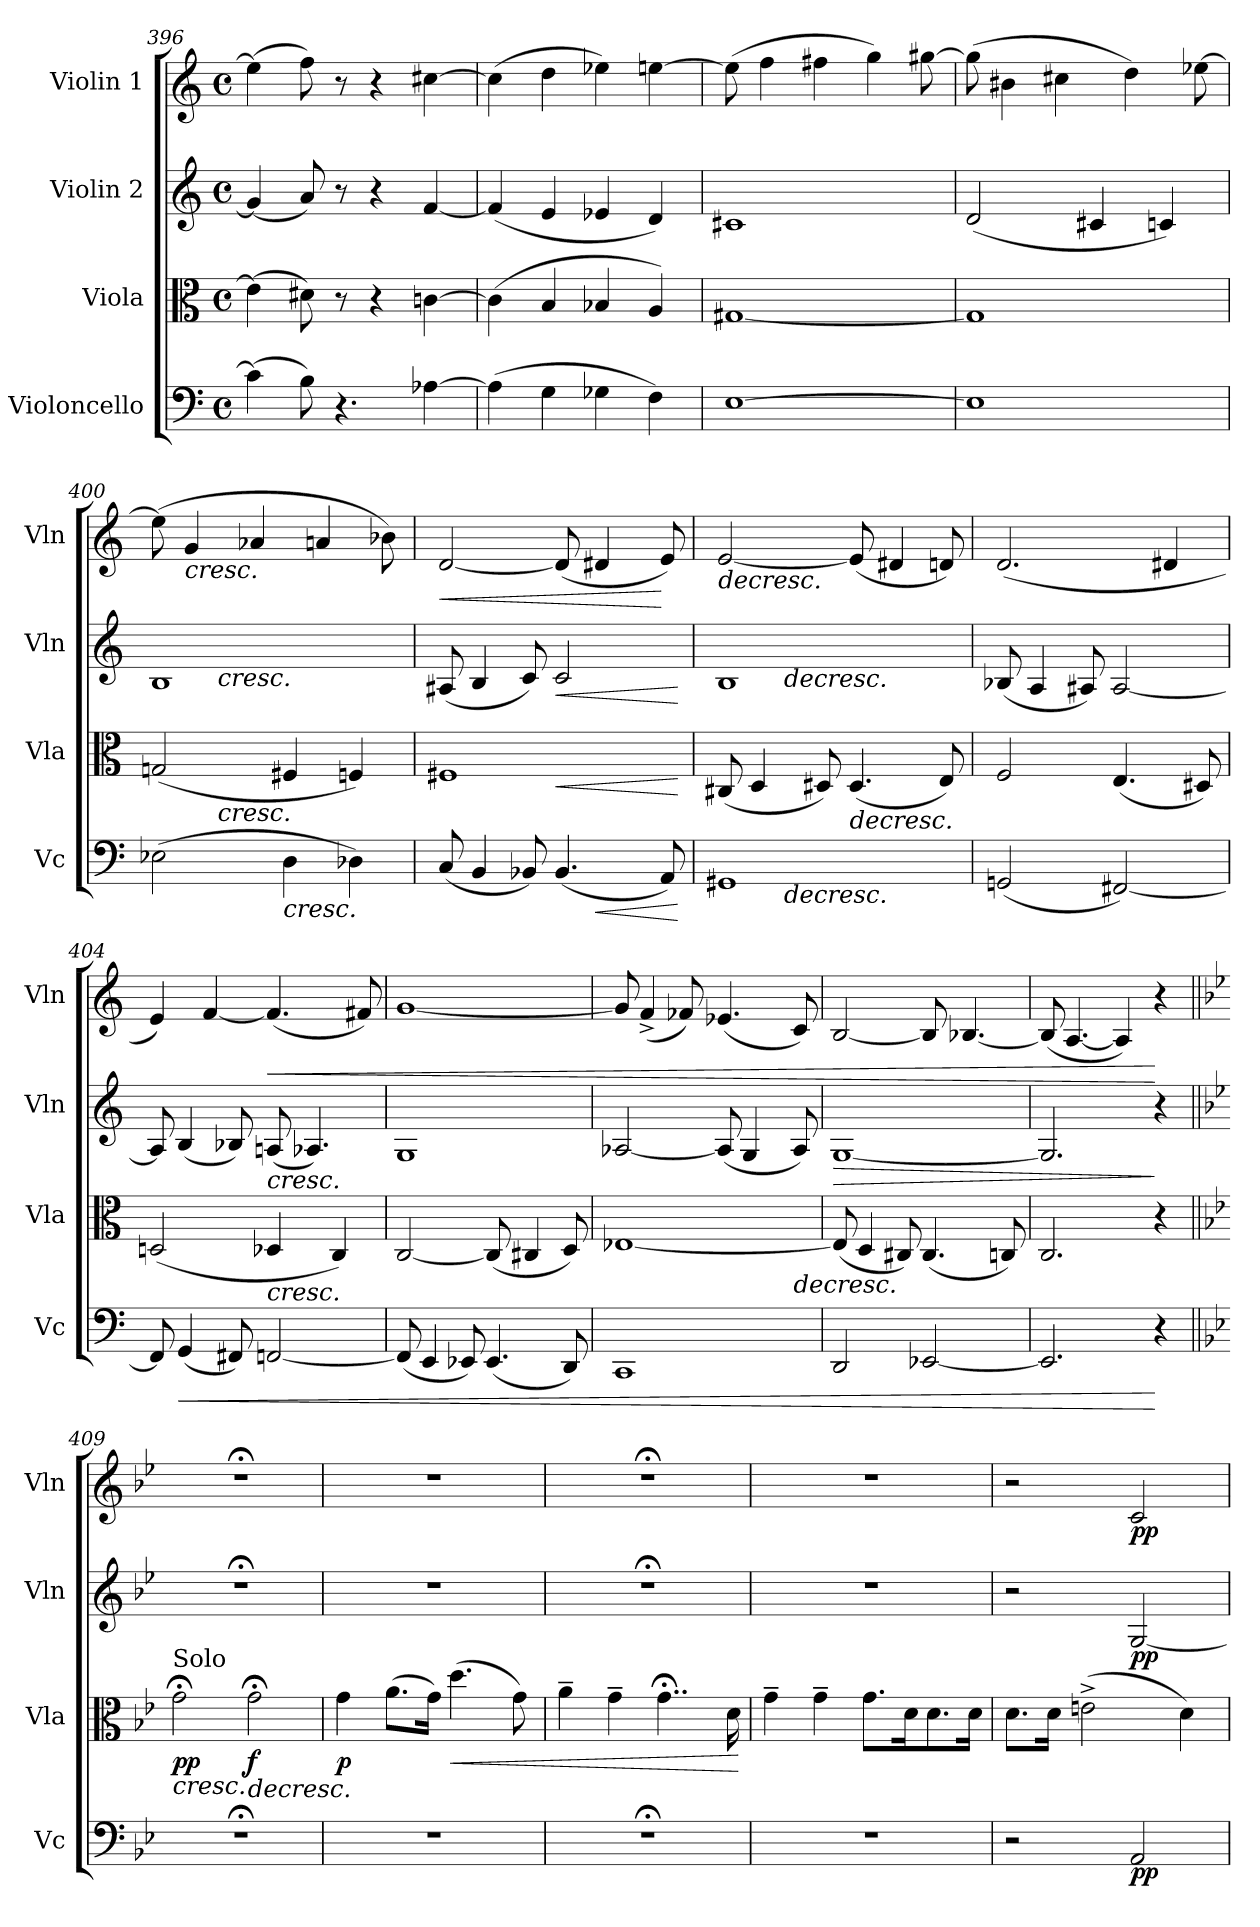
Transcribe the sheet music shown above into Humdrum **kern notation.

**kern	**dynam	**kern	**dynam	**kern	**dynam	**kern	**dynam
*part4	*part4	*part3	*part3	*part2	*part2	*part1	*part1
*staff4	*staff4	*staff3	*staff3	*staff2	*staff2	*staff1	*staff1
*I"Violoncello	*	*I"Viola	*	*I"Violin 2	*	*I"Violin 1	*
*I'Vc	*	*I'Vla	*	*I'Vln	*	*I'Vln	*
*clefF4	*	*clefC3	*	*clefG2	*	*clefG2	*
*k[]	*	*k[]	*	*k[]	*	*k[]	*
*M4/4	*	*M4/4	*	*M4/4	*	*M4/4	*
*met(c)	*	*met(c)	*	*met(c)	*	*met(c)	*
=396	=396	=396	=396	=396	=396	=396	=396
(4c\]	.	(4e\]	.	(4g#/]	.	(4ee\]	.
8B\)	.	8d#X\)	.	8a/)	.	8ff\)	.
4.r	.	8r	.	8r	.	8r	.
.	.	4r	.	4r	.	4r	.
[>4A-X\	.	[4cn\	.	[<4f/	.	[>4cc#X\	.
=397	=397	=397	=397	=397	=397	=397	=397
(4A-\]	.	(4c\]	.	(4f/]	.	(4cc#\]	.
4G\	.	4B/	.	4e/	.	4dd\	.
4G-X\	.	4B-X/	.	4e-X/	.	4ee-X\)	.
4F\)	.	4A/)	.	4d/)	.	[>4een\	.
=398	=398	=398	=398	=398	=398	=398	=398
[1E	.	[1G#X	.	1c#X	.	(8ee\]	.
.	.	.	.	.	.	4ff\	.
.	.	.	.	.	.	4ff#X\	.
.	.	.	.	.	.	4gg\)	.
.	.	.	.	.	.	[>8gg#X\	.
!!LO:LB:g=z
=399	=399	=399	=399	=399	=399	=399	=399
1E]	.	1G#]	.	(2d/	.	(8gg#\]	.
.	.	.	.	.	.	4b#X\	.
.	.	.	.	.	.	4cc#X\	.
.	.	.	.	4c#X/	.	.	.
.	.	.	.	.	.	4dd\)	.
.	.	.	.	4cn/)	.	.	.
.	.	.	.	.	.	[>8ee-X\	.
=400	=400	=400	=400	=400	=400	=400	=400
*	*	*^	*	*^	*	*	*
(2E-X\	.	(2Gn/	4ryy	.	1B	4ryy	.	(8ee-\]	.
!	!	!	!	!	!	!	!	!	!LO:HP:b
.	.	.	.	.	.	.	.	4g/	<
!	!	!	!	!LO:HP:b	!	!	!LO:HP:b	!	!
.	.	.	4ryy	<	.	4ryy	<	.	.
.	.	.	.	.	.	.	.	4a-X/	.
!	!LO:HP:b	!	!	!	!	!	!	!	!
4D\	<	4F#X/	2ryy	.	.	2ryy	.	.	.
.	.	.	.	.	.	.	.	4an/	.
4D-X\)	.	4Fn/)	.	.	.	.	.	.	.
.	.	.	.	.	.	.	.	8b-X\)	.
*	*	*	*	*	*v	*v	*	*	*
=401	=401	=401	=401	=401	=401	=401	=401	=401
*^	*	*	*	*	*	*	*	*
!	!	!	!	!	!	!	!	!	!LO:HP:b
(8C/	2ryy	.	1F#X	2ryy	.	(8A#X/	.	[<2d/	<
4BB/	.	.	.	.	.	4B/	.	.	.
8BB-X/)	.	.	.	.	.	8c/)	.	.	.
!	!	!	!	!	!LO:HP:b	!	!LO:HP:b	!	!
(4.BB-/	8ryy	.	.	2ryy	<	2c/	<	(8d/]	.
!	!	!LO:HP:b	!	!	!	!	!	!	!
.	8ryy	<	.	.	.	.	.	4d#X/	.
.	8ryy	.	.	.	.	.	.	.	.
8AA/)	8ryy	.	.	.	.	.	.	8e/)	[
*v	*v	*	*	*	*	*	*	*	*
*	*	*v	*v	*	*	*	*	*
.	[	.	[	.	[	.	.
=402	=402	=402	=402	=402	=402	=402	=402
*^	*	*	*	*^	*	*	*
!	!	!	!	!	!	!	!	!	!LO:HP:b
1GG#X	4ryy	.	(8C#X/	.	1B	4ryy	.	[<2e/	>
.	.	.	4D/	.	.	.	.	.	.
!	!	!LO:HP:b	!	!	!	!	!LO:HP:b	!	!
.	4ryy	>	.	.	.	4ryy	>	.	.
.	.	.	8D#X/)	.	.	.	.	.	.
!	!	!	!	!LO:HP:b	!	!	!	!	!
.	2ryy	.	(4.D#/	>	.	2ryy	.	(8e/]	.
.	.	.	.	.	.	.	.	4d#X/	.
.	.	.	8E/)	.	.	.	.	8dn/)	.
*v	*v	*	*	*	*v	*v	*	*	*
.	[	.	[	.	[	.	[
=403	=403	=403	=403	=403	=403	=403	=403
(2GGn/	.	2F/	.	(8B-X/	.	(2.d/	.
.	.	.	.	4A/	.	.	.
.	.	.	.	8A#X/)	.	.	.
[2FF#X/)	.	(4.E/	.	[2A#/	.	.	.
.	.	.	.	.	.	4d#X/	.
.	.	8D#X/)	.	.	.	.	.
!!LO:LB:g=z
=404	=404	=404	=404	=404	=404	=404	=404
8FF#/]	.	(2Dn/	.	8A#/]	.	4e/)	.
!	!LO:HP:b	!	!	!	!	!	!
(4GG/	<	.	.	(4B/	.	.	.
.	.	.	.	.	.	[<4f/	.
8FF#X/)	.	.	.	8B-X/)	.	.	.
!	!	!	!LO:HP:b	!	!LO:HP:b	!	!LO:HP:b
[<2FFn/	.	4D-X/	<	(8An/	<	(4.f/]	<
.	.	.	.	4.A-X/)	.	.	.
.	.	4C/)	.	.	.	.	.
.	.	.	.	.	.	8f#X/)	.
=405	=405	=405	=405	=405	=405	=405	=405
(8FF/]	.	[2C/	.	1G	.	[<1g	.
4EE/	.	.	.	.	.	.	.
8EE-X/)	.	.	.	.	.	.	.
(4.EE-/	.	(8C/]	.	.	.	.	.
.	.	4C#X/	.	.	.	.	.
8DD/)	.	8D/)	.	.	.	.	.
.	]	.	]	.	]	.	]
=406	=406	=406	=406	=406	=406	=406	=406
*^	*	*^	*	*	*	*	*
1CC	2ryy	.	[<1E-X	2ryy	.	[2A-X/	.	8g/]	.
.	.	.	.	.	.	.	.	(4f^/	.
.	.	.	.	.	.	.	.	8f-X/)	.
.	8ryy	.	.	4ryy	.	(8A-/]	.	(4.e-X/	.
.	8ryy	.	.	.	.	4G/	.	.	.
.	8ryy	.	.	8ryy	.	.	.	.	.
!	!	!	!	!	!LO:HP:b	!	!	!	!
.	8ryy	.	.	8ryy	>	8A-/)	.	8c/)	.
=407	=407	=407	=407	=407	=407	=407	=407	=407	=407
!	!	!	!	!	!	!	!LO:HP:b	!	!
*v	*v	*	*	*	*	*	*	*	*
*	*	*v	*v	*	*	*	*	*
2DD/	.	(8E-/]	.	[<1G	>	[<2B/	.
.	.	4D/	.	.	.	.	.
.	.	8C#X/)	.	.	.	.	.
[2EE-X/	.	(4.C#/	.	.	.	8B/]	.
.	.	.	.	.	.	[4.B-X/	.
.	.	8Cn/)	.	.	.	.	.
=408	=408	=408	=408	=408	=408	=408	=408
2.EE-/]	.	2.C/	.	2.G/]	.	(8B-/]	.
.	.	.	.	.	.	[<4.A/	.
.	.	.	.	.	.	4A/])	.
4r	[	4r	[	4r	[ ]	4r	[
!!LO:LB:g=z
=409||	=409||	=409||	=409||	=409||	=409||	=409||	=409||
*k[b-e-]	*	*k[b-e-]	*	*k[b-e-]	*	*k[b-e-]	*
!	!	!LO:TX:a:t=Solo	!	!	!	!	!
!	!	!	!LO:HP:b	!	!	!	!
!	!	!	!LO:DY:n=1:b	!	!	!	!
1r;<	.	2g;<\	< pp	1r;<	.	1r;<	.
!	!	!	!LO:HP:n=1:b	!	!	!	!
!	!	!	!LO:DY:n=2:b	!	!	!	!
.	.	2g;<\	] > f	.	.	.	.
.	.	.	[	.	.	.	.
=410	=410	=410	=410	=410	=410	=410	=410
!	!	!	!LO:DY:b	!	!	!	!
1r	.	4g\	p	1r	.	1r	.
.	.	(8.a\L	.	.	.	.	.
.	.	16g\Jk)	.	.	.	.	.
!	!	!	!LO:HP:b	!	!	!	!
.	.	(4.dd\	<	.	.	.	.
.	.	8g\)	.	.	.	.	.
.	.	.	]	.	.	.	.
=411	=411	=411	=411	=411	=411	=411	=411
1r;<	.	4a~\	.	1r;<	.	1r;<	.
.	.	4g~\	.	.	.	.	.
.	.	4..g;<\	.	.	.	.	.
.	.	16d\	.	.	.	.	.
.	.	.	[	.	.	.	.
=412	=412	=412	=412	=412	=412	=412	=412
1r	.	4g~\	.	1r	.	1r	.
.	.	4g~\	.	.	.	.	.
.	.	8.g\L	.	.	.	.	.
.	.	16d\K	.	.	.	.	.
.	.	8.d\	.	.	.	.	.
.	.	16d\Jk	.	.	.	.	.
=413	=413	=413	=413	=413	=413	=413	=413
2r	.	8.d\L	.	2r	.	2r	.
.	.	16d\Jk	.	.	.	.	.
.	.	(2en^\	.	.	.	.	.
!	!LO:DY:b	!	!	!	!LO:DY:b	!	!LO:DY:b
2AA/	pp	.	.	[2G/	pp	2c/	pp
.	.	4d\)	.	.	.	.	.
=	=	=	=	=	=	=	=
*-	*-	*-	*-	*-	*-	*-	*-
